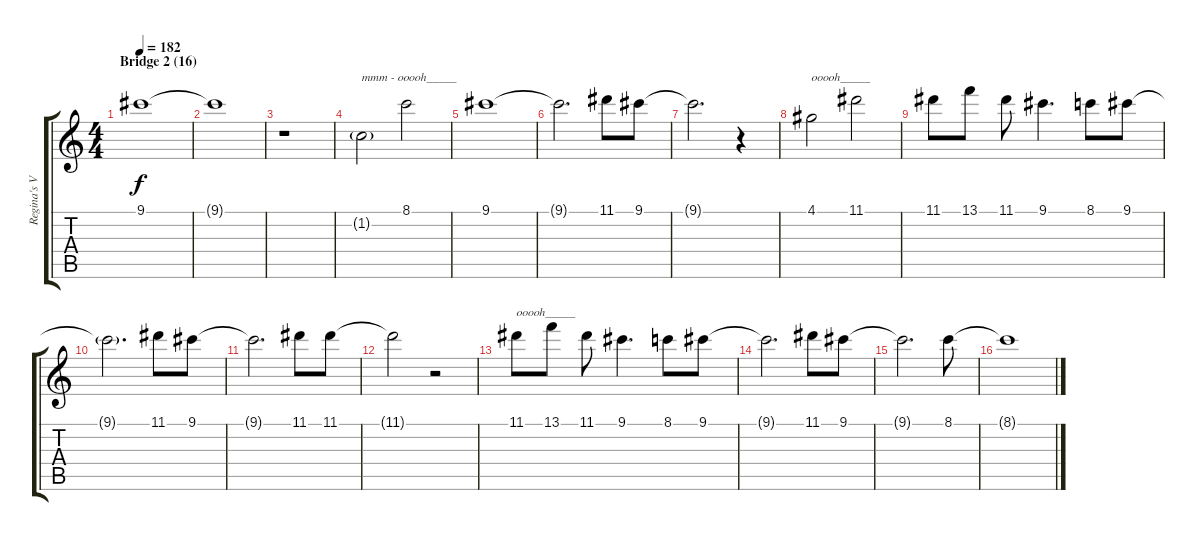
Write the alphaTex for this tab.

\track ("Regina's Voicebox" "Regina's V") {instrument distortionguitar}
\staff {score tabs}
\tuning (E4 B3 G3 D3 A2 E2) {hide}
\ts (4 4)
\section ("" "Bridge 2 (16)")
\tempo 182
\clef g2
\ks c
9.1{t}.1{dy f} |
9.1{t}.1 |
r.1 |
1.2{g}.2{txt "mmm - ooooh_____"} 8.1.2 |
9.1.1 |
9.1{t}.2{d} 11.1.8 9.1.8 |
9.1{t}.2{d} r.4 |
4.1.2{txt "ooooh_____"} 11.1.2 |
11.1.8 13.1.8 11.1.8 9.1.4{d} 8.1.8 9.1.8 |
9.1{g t}.2{d} 11.1.8 9.1.8 |
9.1{t}.2{d} 11.1.8 11.1.8 |
11.1{t}.2 r.2 |
11.1.8{txt "ooooh_____"} 13.1.8 11.1.8 9.1.4{d} 8.1.8 9.1.8 |
9.1{t}.2{d} 11.1.8 9.1.8 |
9.1{t}.2{d} 8.1.8 |
8.1{t}.1
